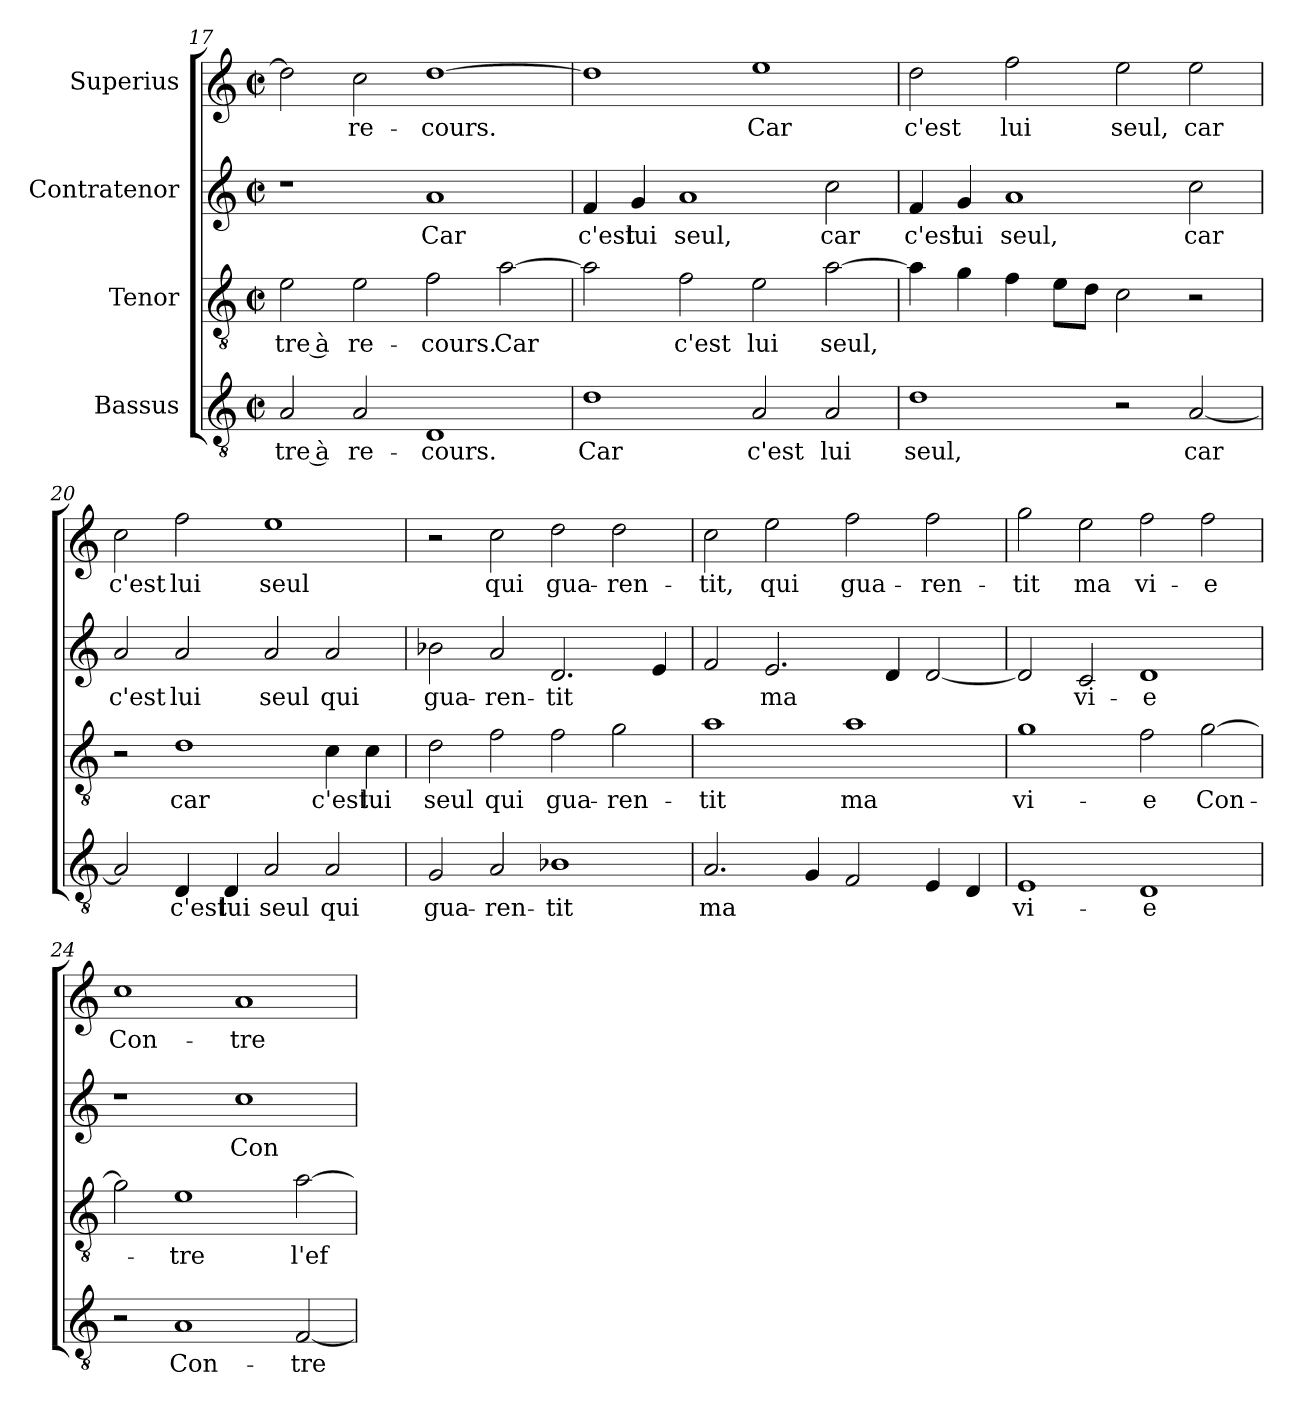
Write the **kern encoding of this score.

**kern	**text	**kern	**text	**kern	**text	**kern	**text
*part4	*part4	*part3	*part3	*part2	*part2	*part1	*part1
*staff4	*staff4	*staff3	*staff3	*staff2	*staff2	*staff1	*staff1
*I"Bassus	*	*I"Tenor	*	*I"Contratenor	*	*I"Superius	*
*clefGv2	*	*clefGv2	*	*clefG2	*	*clefG2	*
*k[]	*	*k[]	*	*k[]	*	*k[]	*
*C:	*	*C:	*	*C:	*	*C:	*
*M2/2	*	*M2/2	*	*M2/2	*	*M2/2	*
*met(c|)	*	*met(c|)	*	*met(c|)	*	*met(c|)	*
=17	=17	=17	=17	=17	=17	=17	=17
2A/	-tre à	2e\	-tre à	1r	.	2dd\]	.
2A/	re-	2e\	re-	.	.	2cc\	re-
1D/	-cours.	2f\	-cours.	1a/	Car	[1dd\	-cours.
.	.	[2a\	Car	.	.	.	.
=18	=18	=18	=18	=18	=18	=18	=18
1d\	Car	2a\]	.	4f/	c'est	1dd\]	.
.	.	.	.	4g/	lui	.	.
.	.	2f\	c'est	1a/	seul,	.	.
2A/	c'est	2e\	lui	.	.	1ee\	Car
2A/	lui	[2a\	seul,	2cc\	car	.	.
!!LO:PB:g=z
=19	=19	=19	=19	=19	=19	=19	=19
1d\	seul,	4a\]	.	4f/	c'est	2dd\	c'est
.	.	4g\	.	4g/	lui	.	.
.	.	4f\	.	1a/	seul,	2ff\	lui
.	.	8e\L	.	.	.	.	.
.	.	8d\J	.	.	.	.	.
2r	.	2c\	.	.	.	2ee\	seul,
[2A/	car	2r	.	2cc\	car	2ee\	car
=20	=20	=20	=20	=20	=20	=20	=20
2A/]	.	2r	.	2a/	c'est	2cc\	c'est
4D/	c'est	1d\	car	2a/	lui	2ff\	lui
4D/	lui	.	.	.	.	.	.
2A/	seul	.	.	2a/	seul	1ee\	seul
2A/	qui	4c\	c'est	2a/	qui	.	.
.	.	4c\	lui	.	.	.	.
=21	=21	=21	=21	=21	=21	=21	=21
2G/	gua-	2d\	seul	2b-X\	gua-	2r	.
2A/	-ren-	2f\	qui	2a/	-ren-	2cc\	qui
1B-X\	-tit	2f\	gua-	2.d/	-tit	2dd\	gua-
.	.	2g\	-ren-	.	.	2dd\	-ren-
.	.	.	.	4e/	.	.	.
=22	=22	=22	=22	=22	=22	=22	=22
2.A/	ma	1a\	-tit	2f/	.	2cc\	-tit,
.	.	.	.	2.e/	ma	2ee\	qui
4G/	.	.	.	.	.	.	.
2F/	.	1a\	ma	.	.	2ff\	gua-
.	.	.	.	4d/	.	.	.
4E/	.	.	.	[2d/	.	2ff\	-ren-
4D/	.	.	.	.	.	.	.
!!LO:LB:g=z
=23	=23	=23	=23	=23	=23	=23	=23
1E/	vi-	1g\	vi-	2d/]	.	2gg\	-tit
.	.	.	.	2c/	vi-	2ee\	ma
1D/	-e	2f\	-e	1d/	-e	2ff\	vi-
.	.	[2g\	Con-	.	.	2ff\	-e
=24	=24	=24	=24	=24	=24	=24	=24
2r	.	2g\]	.	1r	.	1cc\	Con-
1A/	Con-	1e\	-tre	.	.	.	.
.	.	.	.	1cc\	Con-	1a/	-tre
[2F/	-tre	[2a\	l'ef-	.	.	.	.
=	=	=	=	=	=	=	=
*-	*-	*-	*-	*-	*-	*-	*-
